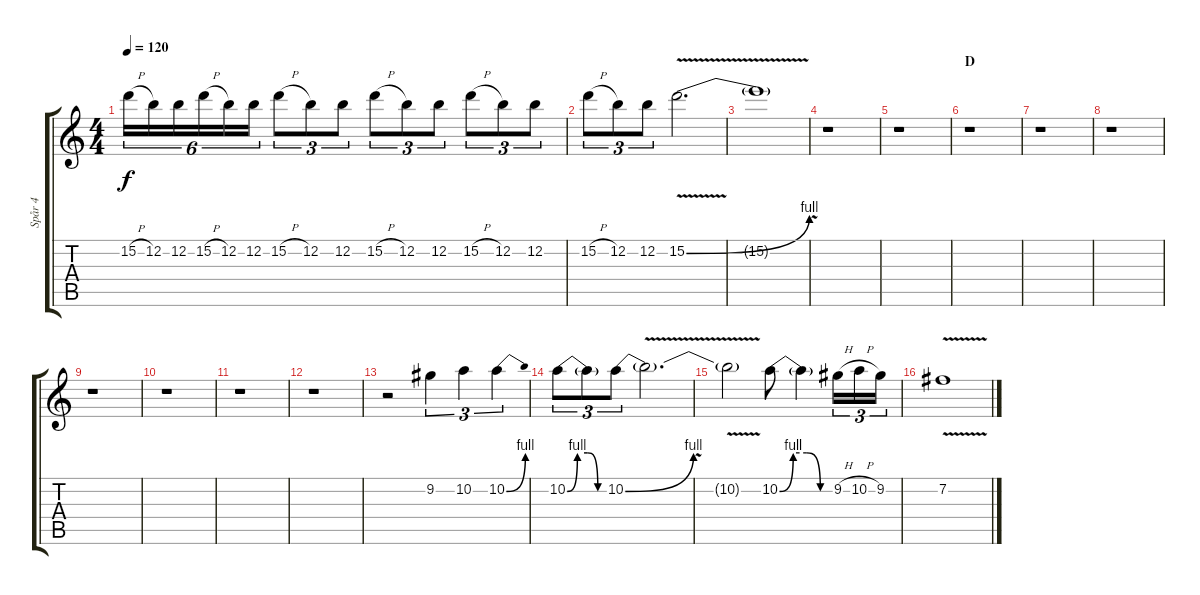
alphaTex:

\track ("Spår 4" "Spår 4") {instrument distortionguitar}
\staff {score tabs}
\tuning (E4 B3 G3 D3 A2 E2) {hide}
\ts (4 4)
\tempo 120
\clef g2
\ks c
15.2{h}.16{tu (6 4) dy f} 12.2.16{tu (6 4)} 12.2.16{tu (6 4)} 15.2{h}.16{tu (6 4)} 12.2.16{tu (6 4)} 12.2.16{tu (6 4)} 15.2{h}.8{tu (3 2)} 12.2.8{tu (3 2)} 12.2.8{tu (3 2)} 15.2{h}.8{tu (3 2)} 12.2.8{tu (3 2)} 12.2.8{tu (3 2)} 15.2{h}.8{tu (3 2)} 12.2.8{tu (3 2)} 12.2.8{tu (3 2)} |
15.2{h}.8{tu (3 2)} 12.2.8{tu (3 2)} 12.2.8{tu (3 2)} 15.2{be (bend 0 0 60 4) v}.2{d} |
15.2{v t}.1 |
r.1 |
r.1 |
\section ("" "D")
r.1 |
r.1 |
r.1 |
r.1 |
r.1 |
r.1 |
r.1 |
r.2 9.2.4{tu (3 2)} 10.2.4{tu (3 2)} 10.2{be (bend 0 0 60 4)}.4{tu (3 2)} |
10.2{be (custom 0 0 15 4 30 4 45 0 60 0)}.8{tu (3 2)} 10.2{t}.8{tu (3 2)} 10.2{be (bend 0 0 60 4)}.8{tu (3 2)} 10.2{v t}.2{d} |
10.2{v t}.2 10.2{be (custom 0 0 15 4 30 4 45 0 60 0)}.8 10.2{t}.4 9.2{h}.16{tu (3 2)} 10.2{h}.16{tu (3 2)} 9.2.16{tu (3 2)} |
7.2{v}.1
